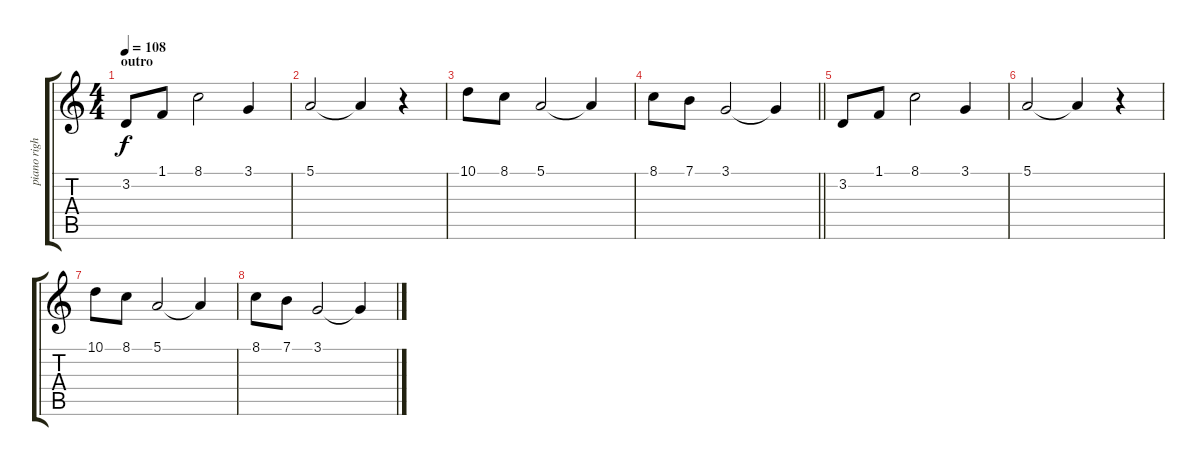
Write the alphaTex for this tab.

\track ("piano right" "piano righ") {instrument electricgrandpiano}
\staff {score tabs}
\tuning (E4 B3 G3 D3 A2 E2) {hide}
\ts (4 4)
\section ("" "outro")
\tempo 108
\clef g2
\ks c
3.2.8{dy f} 1.1.8 8.1.2 3.1.4 |
5.1.2 5.1{t}.4 r.4 |
10.1.8 8.1.8 5.1.2 5.1{t}.4 |
\barLineRight lightlight
8.1.8 7.1.8 3.1.2 3.1{t}.4 |
3.2.8 1.1.8 8.1.2 3.1.4 |
5.1.2 5.1{t}.4 r.4 |
10.1.8 8.1.8 5.1.2 5.1{t}.4 |
8.1.8 7.1.8 3.1.2 3.1{t}.4
